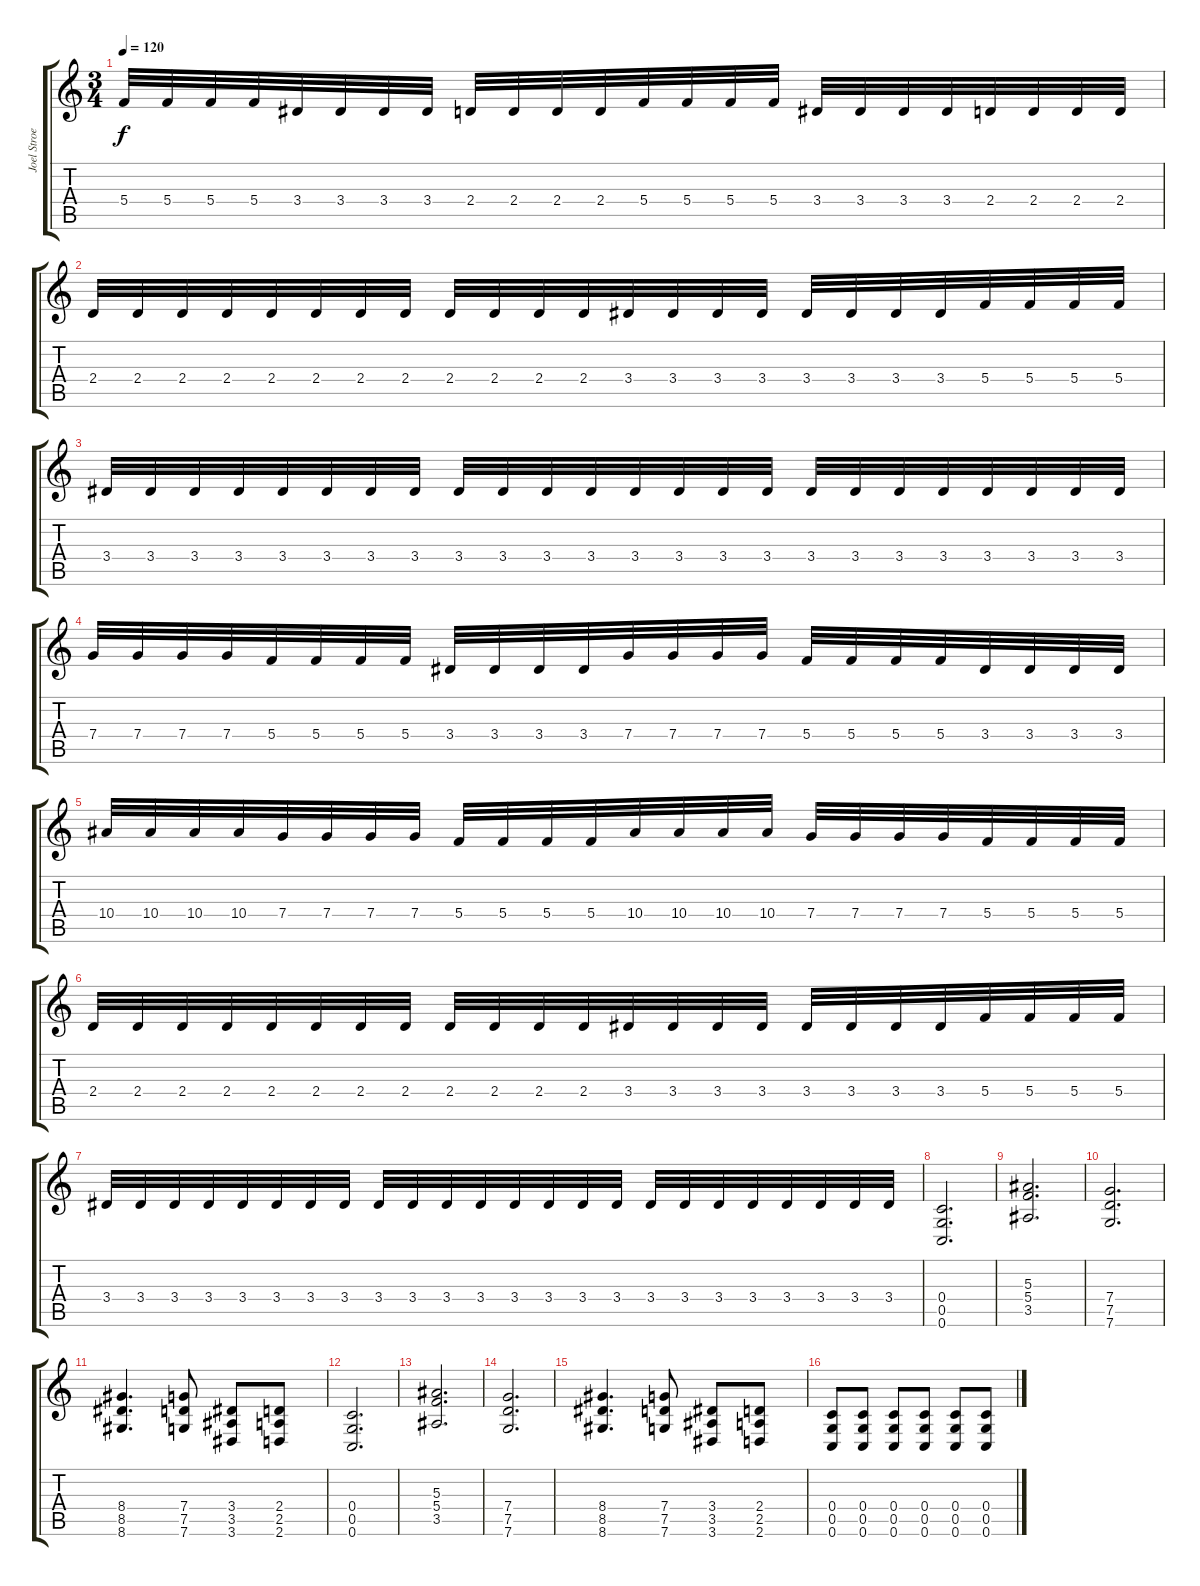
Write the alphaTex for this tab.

\track ("Joel Stroetzel Rhythm" "Joel Stroe") {instrument distortionguitar}
\staff {score tabs}
\tuning (D4 A3 F3 C3 G2 C2) {hide}
\ts (3 4)
\tempo 120
\clef g2
\ks c
5.4.32{dy f} 5.4.32 5.4.32 5.4.32 3.4.32 3.4.32 3.4.32 3.4.32 2.4.32 2.4.32 2.4.32 2.4.32 5.4.32 5.4.32 5.4.32 5.4.32 3.4.32 3.4.32 3.4.32 3.4.32 2.4.32 2.4.32 2.4.32 2.4.32 |
2.4.32 2.4.32 2.4.32 2.4.32 2.4.32 2.4.32 2.4.32 2.4.32 2.4.32 2.4.32 2.4.32 2.4.32 3.4.32 3.4.32 3.4.32 3.4.32 3.4.32 3.4.32 3.4.32 3.4.32 5.4.32 5.4.32 5.4.32 5.4.32 |
3.4.32 3.4.32 3.4.32 3.4.32 3.4.32 3.4.32 3.4.32 3.4.32 3.4.32 3.4.32 3.4.32 3.4.32 3.4.32 3.4.32 3.4.32 3.4.32 3.4.32 3.4.32 3.4.32 3.4.32 3.4.32 3.4.32 3.4.32 3.4.32 |
7.4.32 7.4.32 7.4.32 7.4.32 5.4.32 5.4.32 5.4.32 5.4.32 3.4.32 3.4.32 3.4.32 3.4.32 7.4.32 7.4.32 7.4.32 7.4.32 5.4.32 5.4.32 5.4.32 5.4.32 3.4.32 3.4.32 3.4.32 3.4.32 |
10.4.32 10.4.32 10.4.32 10.4.32 7.4.32 7.4.32 7.4.32 7.4.32 5.4.32 5.4.32 5.4.32 5.4.32 10.4.32 10.4.32 10.4.32 10.4.32 7.4.32 7.4.32 7.4.32 7.4.32 5.4.32 5.4.32 5.4.32 5.4.32 |
2.4.32 2.4.32 2.4.32 2.4.32 2.4.32 2.4.32 2.4.32 2.4.32 2.4.32 2.4.32 2.4.32 2.4.32 3.4.32 3.4.32 3.4.32 3.4.32 3.4.32 3.4.32 3.4.32 3.4.32 5.4.32 5.4.32 5.4.32 5.4.32 |
3.4.32 3.4.32 3.4.32 3.4.32 3.4.32 3.4.32 3.4.32 3.4.32 3.4.32 3.4.32 3.4.32 3.4.32 3.4.32 3.4.32 3.4.32 3.4.32 3.4.32 3.4.32 3.4.32 3.4.32 3.4.32 3.4.32 3.4.32 3.4.32 |
(0.4 0.5 0.6).2{d} |
(5.3 5.4 3.5).2{d} |
(7.4 7.5 7.6).2{d} |
(8.4 8.5 8.6).4{d} (7.4 7.5 7.6).8 (3.4 3.5 3.6).8 (2.4 2.5 2.6).8 |
(0.4 0.5 0.6).2{d} |
(5.3 5.4 3.5).2{d} |
(7.4 7.5 7.6).2{d} |
(8.4 8.5 8.6).4{d} (7.4 7.5 7.6).8 (3.4 3.5 3.6).8 (2.4 2.5 2.6).8 |
(0.4 0.5 0.6).8 (0.4 0.5 0.6).8 (0.4 0.5 0.6).8 (0.4 0.5 0.6).8 (0.4 0.5 0.6).8 (0.4 0.5 0.6).8
